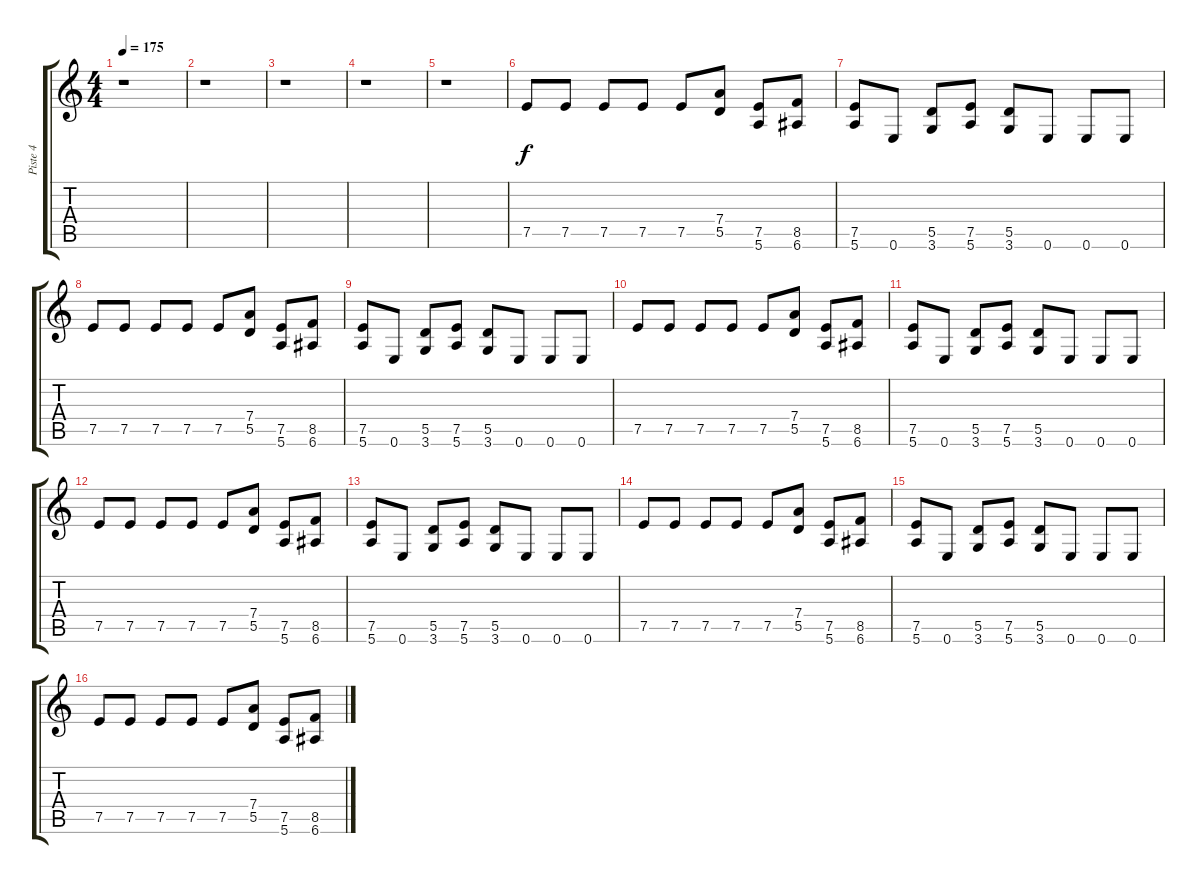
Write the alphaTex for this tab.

\track ("Piste 4" "Piste 4") {instrument electricguitarmuted}
\staff {score tabs}
\tuning (E4 B3 G3 D3 A2 E2) {hide}
\ts (4 4)
\tempo 175
\clef g2
\ks c
r.1{dy f} |
r.1 |
r.1 |
r.1 |
r.1 |
7.5.8 7.5.8 7.5.8 7.5.8 7.5.8 (7.4 5.5).8 (7.5 5.6).8 (8.5 6.6).8 |
(7.5 5.6).8 0.6.8 (5.5 3.6).8 (7.5 5.6).8 (5.5 3.6).8 0.6.8 0.6.8 0.6.8 |
7.5.8 7.5.8 7.5.8 7.5.8 7.5.8 (7.4 5.5).8 (7.5 5.6).8 (8.5 6.6).8 |
(7.5 5.6).8 0.6.8 (5.5 3.6).8 (7.5 5.6).8 (5.5 3.6).8 0.6.8 0.6.8 0.6.8 |
7.5.8 7.5.8 7.5.8 7.5.8 7.5.8 (7.4 5.5).8 (7.5 5.6).8 (8.5 6.6).8 |
(7.5 5.6).8 0.6.8 (5.5 3.6).8 (7.5 5.6).8 (5.5 3.6).8 0.6.8 0.6.8 0.6.8 |
7.5.8 7.5.8 7.5.8 7.5.8 7.5.8 (7.4 5.5).8 (7.5 5.6).8 (8.5 6.6).8 |
(7.5 5.6).8 0.6.8 (5.5 3.6).8 (7.5 5.6).8 (5.5 3.6).8 0.6.8 0.6.8 0.6.8 |
7.5.8 7.5.8 7.5.8 7.5.8 7.5.8 (7.4 5.5).8 (7.5 5.6).8 (8.5 6.6).8 |
(7.5 5.6).8 0.6.8 (5.5 3.6).8 (7.5 5.6).8 (5.5 3.6).8 0.6.8 0.6.8 0.6.8 |
7.5.8 7.5.8 7.5.8 7.5.8 7.5.8 (7.4 5.5).8 (7.5 5.6).8 (8.5 6.6).8
